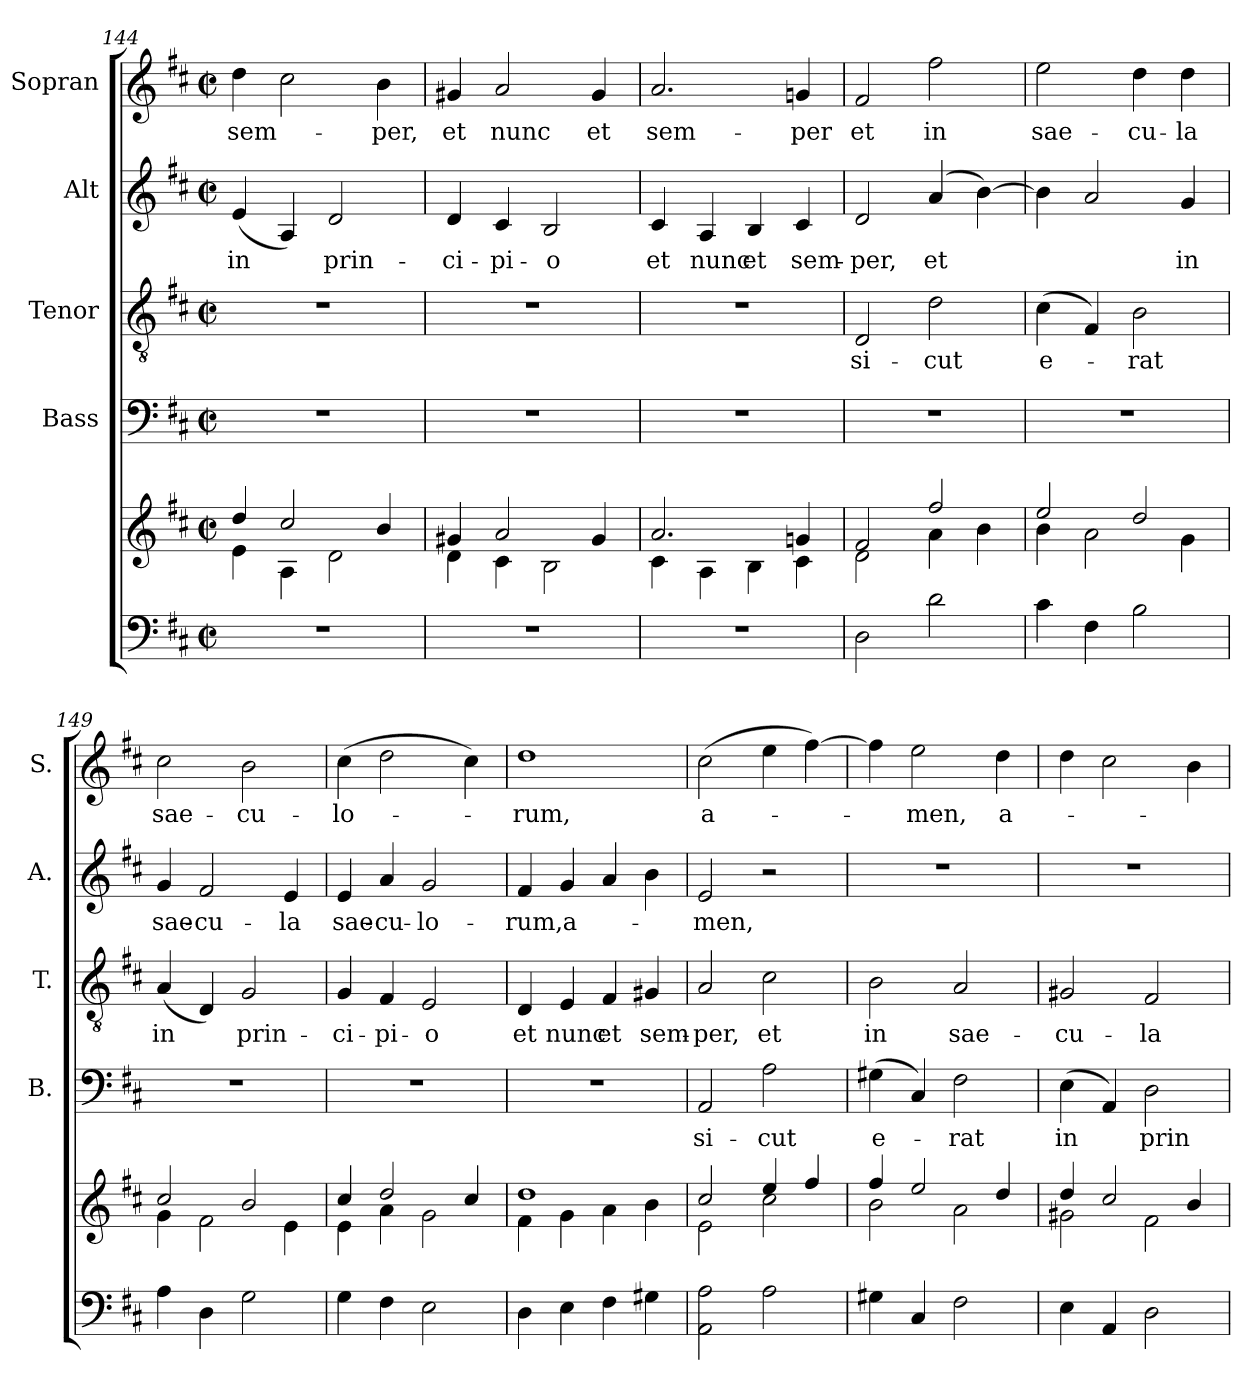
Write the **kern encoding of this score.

**kern	**kern	**kern	**text	**kern	**text	**kern	**text	**kern	**text
*part5	*part5	*part4	*part4	*part3	*part3	*part2	*part2	*part1	*part1
*staff6	*staff5	*staff4	*staff4	*staff3	*staff3	*staff2	*staff2	*staff1	*staff1
*	*	*I"Bass	*	*I"Tenor	*	*I"Alt	*	*I"Sopran	*
*	*	*I'B.	*	*I'T.	*	*I'A.	*	*I'S.	*
!!LO:PB:g=z
*clefF4	*clefG2	*clefF4	*	*clefGv2	*	*clefG2	*	*clefG2	*
*k[f#c#]	*k[f#c#]	*k[f#c#]	*	*k[f#c#]	*	*k[f#c#]	*	*k[f#c#]	*
*D:	*D:	*D:	*	*D:	*	*D:	*	*D:	*
*M2/2	*M2/2	*M2/2	*	*M2/2	*	*M2/2	*	*M2/2	*
*met(c|)	*met(c|)	*met(c|)	*	*met(c|)	*	*met(c|)	*	*met(c|)	*
=144	=144	=144	=144	=144	=144	=144	=144	=144	=144
*	*^	*	*	*	*	*	*	*	*
!	!	!	!	!	!	!	!	!LO:LY:b	!	!LO:LY:b
1r	4dd/	4e\	1r	.	1r	.	(<4e/	in	4dd\	sem-
.	2cc#/	4A\	.	.	.	.	4A/)	.	2cc#\	.
!	!	!	!	!	!	!	!	!LO:LY:b	!	!
.	.	2d\	.	.	.	.	2d/	prin-	.	.
!	!	!	!	!	!	!	!	!	!	!LO:LY:b
.	4b/	.	.	.	.	.	.	.	4b\	-per,
=145	=145	=145	=145	=145	=145	=145	=145	=145	=145	=145
!	!	!	!	!	!	!	!	!LO:LY:b	!	!LO:LY:b
1r	4g#X/	4d\	1r	.	1r	.	4d/	-ci-	4g#X/	et
!	!	!	!	!	!	!	!	!LO:LY:b	!	!LO:LY:b
.	2a/	4c#\	.	.	.	.	4c#/	-pi-	2a/	nunc
!	!	!	!	!	!	!	!	!LO:LY:b	!	!
.	.	2B\	.	.	.	.	2B/	-o	.	.
!	!	!	!	!	!	!	!	!	!	!LO:LY:b
.	4g#/	.	.	.	.	.	.	.	4g#/	et
=146	=146	=146	=146	=146	=146	=146	=146	=146	=146	=146
!	!	!	!	!	!	!	!	!LO:LY:b	!	!LO:LY:b
1r	2.a/	4c#\	1r	.	1r	.	4c#/	et	2.a/	sem-
!	!	!	!	!	!	!	!	!LO:LY:b	!	!
.	.	4A\	.	.	.	.	4A/	nunc	.	.
!	!	!	!	!	!	!	!	!LO:LY:b	!	!
.	.	4B\	.	.	.	.	4B/	et	.	.
!	!	!	!	!	!	!	!	!LO:LY:b	!	!LO:LY:b
.	4gn/	4c#\	.	.	.	.	4c#/	sem-	4gn/	-per
=147	=147	=147	=147	=147	=147	=147	=147	=147	=147	=147
!	!	!	!	!	!	!LO:LY:b	!	!LO:LY:b	!	!LO:LY:b
2D\	2f#/	2d\	1r	.	2D/	si-	2d/	-per,	2f#/	et
!	!	!	!	!	!	!LO:LY:b	!	!LO:LY:b	!	!LO:LY:b
2d\	2ff#/	4a\	.	.	2d\	-cut	(4a/	et	2ff#\	in
.	.	4b\	.	.	.	.	[4b\)	.	.	.
=148	=148	=148	=148	=148	=148	=148	=148	=148	=148	=148
!	!	!	!	!	!	!LO:LY:b	!	!	!	!LO:LY:b
4c#\	2ee/	4b\	1r	.	(>4c#\	e-	4b\]	.	2ee\	sae-
4F#\	.	2a\	.	.	4F#/)	.	2a/	.	.	.
!	!	!	!	!	!	!LO:LY:b	!	!	!	!LO:LY:b
2B\	2dd/	.	.	.	2B\	-rat	.	.	4dd\	-cu-
!	!	!	!	!	!	!	!	!LO:LY:b	!	!LO:LY:b
.	.	4g\	.	.	.	.	4g/	in	4dd\	-la
=149	=149	=149	=149	=149	=149	=149	=149	=149	=149	=149
!	!	!	!	!	!	!LO:LY:b	!	!LO:LY:b	!	!LO:LY:b
4A\	2cc#/	4g\	1r	.	(<4A/	in	4g/	sae-	2cc#\	sae-
!	!	!	!	!	!	!	!	!LO:LY:b	!	!
4D\	.	2f#\	.	.	4D/)	.	2f#/	-cu-	.	.
!	!	!	!	!	!	!LO:LY:b	!	!	!	!LO:LY:b
2G\	2b/	.	.	.	2G/	prin-	.	.	2b\	-cu-
!	!	!	!	!	!	!	!	!LO:LY:b	!	!
.	.	4e\	.	.	.	.	4e/	-la	.	.
!!LO:LB:g=z
=150	=150	=150	=150	=150	=150	=150	=150	=150	=150	=150
!	!	!	!	!	!	!LO:LY:b	!	!LO:LY:b	!	!LO:LY:b
4G\	4cc#/	4e\	1r	.	4G/	-ci-	4e/	sae-	(>4cc#\	-lo-
!	!	!	!	!	!	!LO:LY:b	!	!LO:LY:b	!	!
4F#\	2dd/	4a\	.	.	4F#/	-pi-	4a/	-cu-	2dd\	.
!	!	!	!	!	!	!LO:LY:b	!	!LO:LY:b	!	!
2E\	.	2g\	.	.	2E/	-o	2g/	-lo-	.	.
.	4cc#/	.	.	.	.	.	.	.	4cc#\)	.
=151	=151	=151	=151	=151	=151	=151	=151	=151	=151	=151
!	!	!	!	!	!	!LO:LY:b	!	!LO:LY:b	!	!LO:LY:b
4D\	1dd	4f#\	1r	.	4D/	et	4f#/	-rum,	1dd	-rum,
!	!	!	!	!	!	!LO:LY:b	!	!LO:LY:b	!	!
4E\	.	4g\	.	.	4E/	nunc	4g/	a-	.	.
!	!	!	!	!	!	!LO:LY:b	!	!	!	!
4F#\	.	4a\	.	.	4F#/	et	4a/	.	.	.
!	!	!	!	!	!	!LO:LY:b	!	!	!	!
4G#X\	.	4b\	.	.	4G#X/	sem-	4b\	.	.	.
=152	=152	=152	=152	=152	=152	=152	=152	=152	=152	=152
!	!	!	!	!LO:LY:b	!	!LO:LY:b	!	!LO:LY:b	!	!LO:LY:b
2AA\ 2A\	2cc#/	2e\	2AA/	si-	2A/	-per,	2e/	-men,	(>2cc#\	a-
!	!	!	!	!LO:LY:b	!	!LO:LY:b	!	!	!	!
2A\	4ee/	2cc#\	2A\	-cut	2c#\	et	2r	.	4ee\	.
.	4ff#/	.	.	.	.	.	.	.	[4ff#\)	.
=153	=153	=153	=153	=153	=153	=153	=153	=153	=153	=153
!	!	!	!	!LO:LY:b	!	!LO:LY:b	!	!	!	!
4G#X\	4ff#/	2b\	(>4G#X\	e-	2B\	in	1r	.	4ff#\]	.
!	!	!	!	!	!	!	!	!	!	!LO:LY:b
4C#/	2ee/	.	4C#/)	.	.	.	.	.	2ee\	-men,
!	!	!	!	!LO:LY:b	!	!LO:LY:b	!	!	!	!
2F#\	.	2a\	2F#\	-rat	2A/	sae-	.	.	.	.
!	!	!	!	!	!	!	!	!	!	!LO:LY:b
.	4dd/	.	.	.	.	.	.	.	4dd\	a-
=154	=154	=154	=154	=154	=154	=154	=154	=154	=154	=154
!	!	!	!	!LO:LY:b	!	!LO:LY:b	!	!	!	!
4E\	4dd/	2g#X\	(>4E\	in	2G#X/	-cu-	1r	.	4dd\	.
4AA/	2cc#/	.	4AA/)	.	.	.	.	.	2cc#\	.
!	!	!	!	!LO:LY:b	!	!LO:LY:b	!	!	!	!
2D\	.	2f#\	2D\	prin-	2F#/	-la	.	.	.	.
.	4b/	.	.	.	.	.	.	.	4b\	.
*	*v	*v	*	*	*	*	*	*	*	*
=	=	=	=	=	=	=	=	=	=
*-	*-	*-	*-	*-	*-	*-	*-	*-	*-
